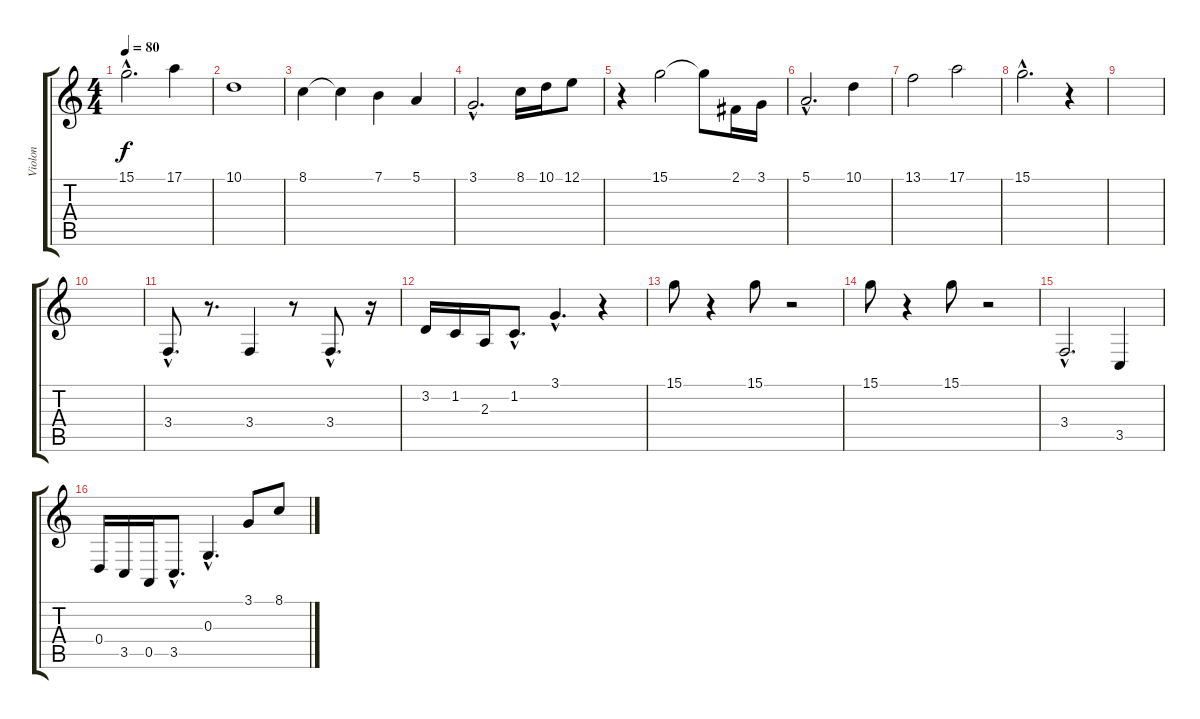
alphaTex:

\track ("Violon" "Violon") {instrument violin}
\staff {score tabs}
\tuning (E4 B3 G3 D3 A2 E2) {hide}
\ts (4 4)
\tempo 80
\clef g2
\ks c
15.1{hac}.2{d dy f} 17.1.4 |
10.1.1 |
8.1.4 8.1{t}.4 7.1.4 5.1.4 |
3.1{hac}.2{d} 8.1.16 10.1.16 12.1.8 |
r.4 15.1.2 15.1{t}.8 2.1.16 3.1.16 |
5.1{hac}.2{d} 10.1.4 |
13.1.2 17.1.2 |
15.1{hac}.2{d} r.4 |
|
|
3.4{hac}.8{d} r.8{d} 3.4.4 r.8 3.4{hac}.8{d} r.16 |
3.2.16 1.2.16 2.3.16 1.2{hac}.8{d} 3.1{hac}.4{d} r.4 |
15.1.8 r.4 15.1.8 r.2 |
15.1.8 r.4 15.1.8 r.2 |
3.4{hac}.2{d} 3.5.4 |
0.4.16 3.5.16 0.5.16 3.5{hac}.8{d} 0.3{hac}.4{d} 3.1.8 8.1.8
